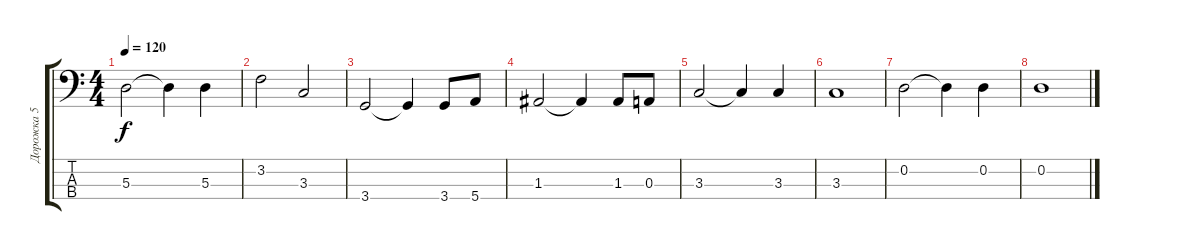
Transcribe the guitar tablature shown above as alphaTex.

\track ("Дорожка 5" "Дорожка 5") {instrument electricbassfinger}
\staff {score tabs}
\tuning (G2 D2 A1 E1) {hide}
\ts (4 4)
\tempo 120
\clef f4
\ks c
5.3.2{dy f} 5.3{t}.4 5.3.4 |
3.2.2 3.3.2 |
3.4.2 3.4{t}.4 3.4.8 5.4.8 |
1.3.2 1.3{t}.4 1.3.8 0.3.8 |
3.3.2 3.3{t}.4 3.3.4 |
3.3.1 |
0.2.2 0.2{t}.4 0.2.4 |
0.2.1
